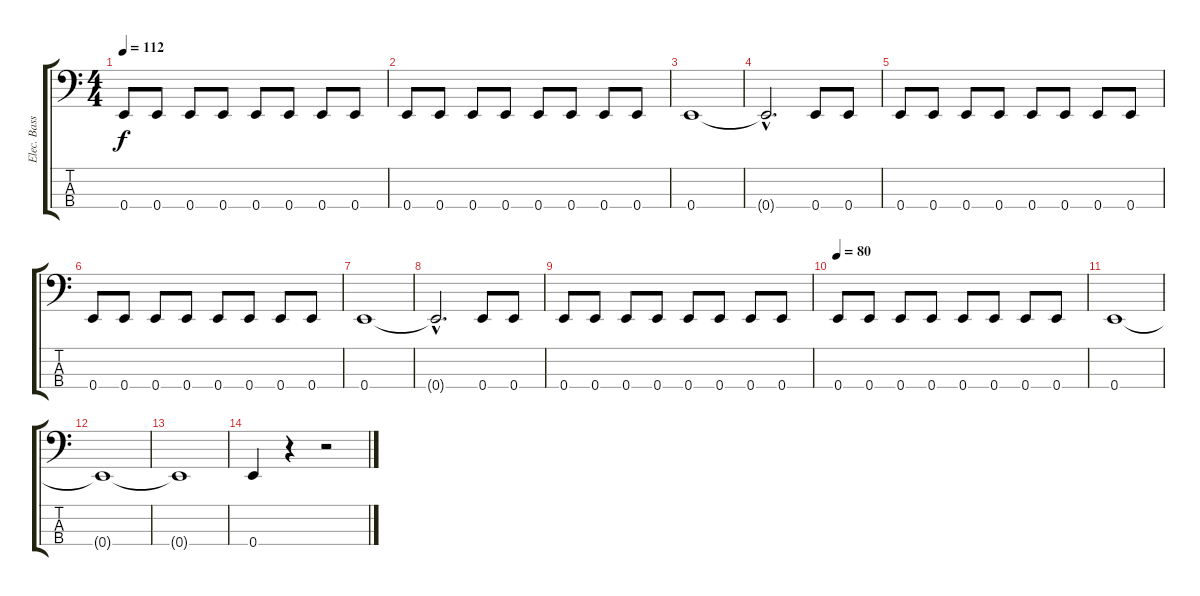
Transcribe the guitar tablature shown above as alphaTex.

\track ("Elec. Bass" "Elec. Bass") {instrument electricbasspick}
\staff {score tabs}
\tuning (G2 D2 A1 E1) {hide}
\ts (4 4)
\tempo 112
\clef f4
\ks c
0.4.8{dy f} 0.4.8 0.4.8 0.4.8 0.4.8 0.4.8 0.4.8 0.4.8 |
0.4.8 0.4.8 0.4.8 0.4.8 0.4.8 0.4.8 0.4.8 0.4.8 |
0.4.1 |
0.4{hac t}.2{d} 0.4.8 0.4.8 |
0.4.8 0.4.8 0.4.8 0.4.8 0.4.8 0.4.8 0.4.8 0.4.8 |
0.4.8 0.4.8 0.4.8 0.4.8 0.4.8 0.4.8 0.4.8 0.4.8 |
0.4.1 |
0.4{hac t}.2{d} 0.4.8 0.4.8 |
0.4.8 0.4.8 0.4.8 0.4.8 0.4.8 0.4.8 0.4.8 0.4.8 |
\tempo 80
0.4.8 0.4.8 0.4.8 0.4.8 0.4.8 0.4.8 0.4.8 0.4.8 |
0.4.1 |
0.4{t}.1 |
0.4{t}.1 |
0.4.4 r.4 r.2
